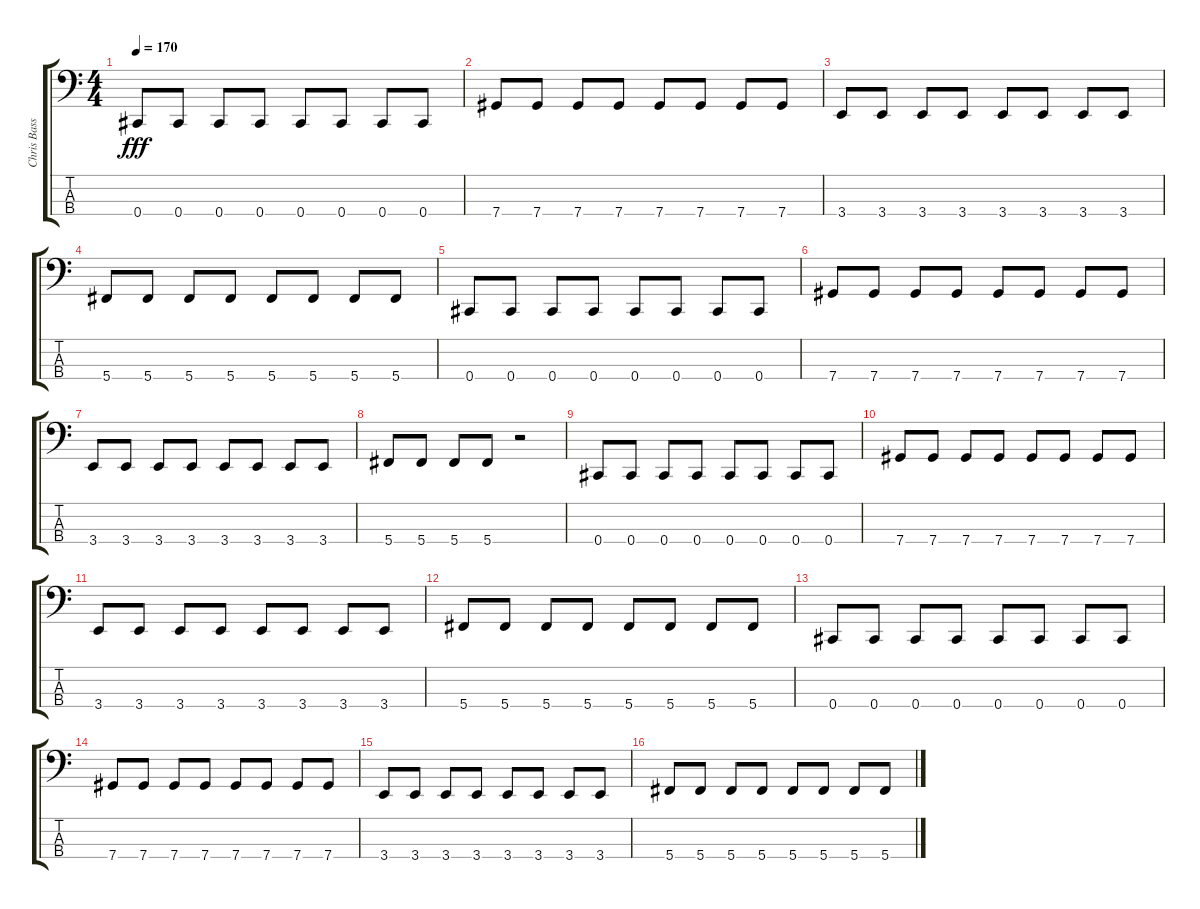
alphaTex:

\track ("Chris Bass" "Chris Bass") {instrument electricbassfinger}
\staff {score tabs}
\tuning (Gb2 Db2 Ab1 Db1) {hide}
\ts (4 4)
\tempo 170
\clef f4
\ks c
0.4.8{dy fff} 0.4.8 0.4.8 0.4.8 0.4.8 0.4.8 0.4.8 0.4.8 |
7.4.8 7.4.8 7.4.8 7.4.8 7.4.8 7.4.8 7.4.8 7.4.8 |
3.4.8 3.4.8 3.4.8 3.4.8 3.4.8 3.4.8 3.4.8 3.4.8 |
5.4.8 5.4.8 5.4.8 5.4.8 5.4.8 5.4.8 5.4.8 5.4.8 |
0.4.8 0.4.8 0.4.8 0.4.8 0.4.8 0.4.8 0.4.8 0.4.8 |
7.4.8 7.4.8 7.4.8 7.4.8 7.4.8 7.4.8 7.4.8 7.4.8 |
3.4.8 3.4.8 3.4.8 3.4.8 3.4.8 3.4.8 3.4.8 3.4.8 |
5.4.8 5.4.8 5.4.8 5.4.8 r.2 |
0.4.8 0.4.8 0.4.8 0.4.8 0.4.8 0.4.8 0.4.8 0.4.8 |
7.4.8 7.4.8 7.4.8 7.4.8 7.4.8 7.4.8 7.4.8 7.4.8 |
3.4.8 3.4.8 3.4.8 3.4.8 3.4.8 3.4.8 3.4.8 3.4.8 |
5.4.8 5.4.8 5.4.8 5.4.8 5.4.8 5.4.8 5.4.8 5.4.8 |
0.4.8 0.4.8 0.4.8 0.4.8 0.4.8 0.4.8 0.4.8 0.4.8 |
7.4.8 7.4.8 7.4.8 7.4.8 7.4.8 7.4.8 7.4.8 7.4.8 |
3.4.8 3.4.8 3.4.8 3.4.8 3.4.8 3.4.8 3.4.8 3.4.8 |
5.4.8 5.4.8 5.4.8 5.4.8 5.4.8 5.4.8 5.4.8 5.4.8
